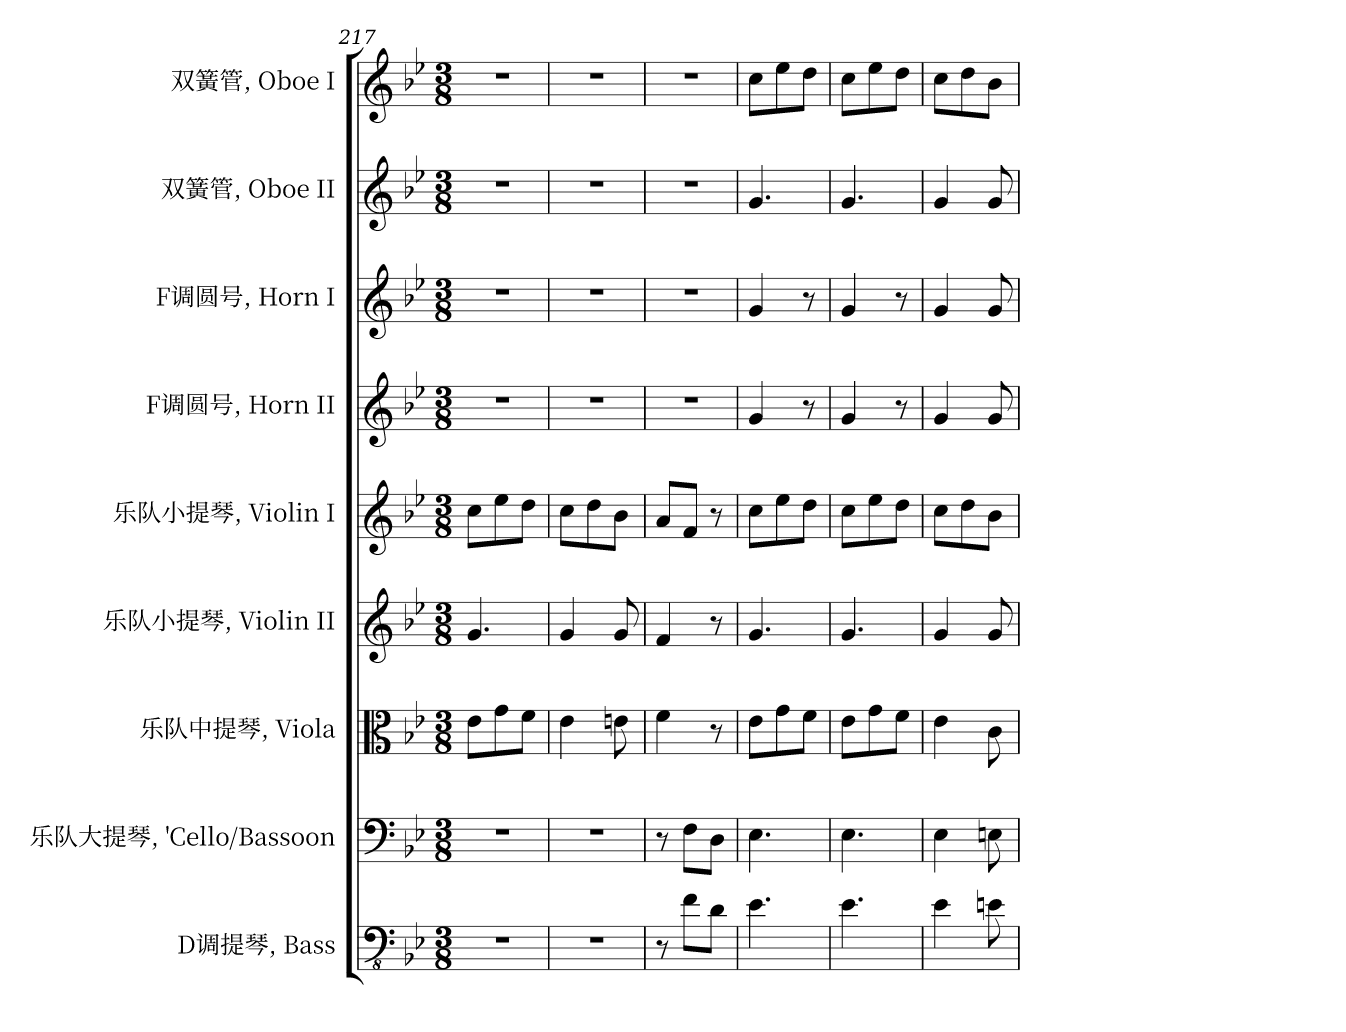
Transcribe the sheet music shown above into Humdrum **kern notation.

**kern	**kern	**kern	**kern	**kern	**kern	**kern	**kern	**kern
*part9	*part8	*part7	*part6	*part5	*part4	*part3	*part2	*part1
*staff9	*staff8	*staff7	*staff6	*staff5	*staff4	*staff3	*staff2	*staff1
*I"D调提琴, Bass	*I"乐队大提琴, 'Cello/Bassoon	*I"乐队中提琴, Viola	*I"乐队小提琴, Violin II	*I"乐队小提琴, Violin I	*I"F调圆号, Horn II	*I"F调圆号, Horn I	*I"双簧管, Oboe II	*I"双簧管, Oboe I
*	*	*	*	*	*I'F Hn.	*I'F Hn.	*I'Ob.	*I'Ob.
*clefFv4	*clefF4	*clefC3	*clefG2	*clefG2	*clefG2	*clefG2	*clefG2	*clefG2
*ITrd7c12	*	*	*	*	*ITrd4c7	*ITrd4c7	*	*
*k[b-e-]	*k[b-e-]	*k[b-e-]	*k[b-e-]	*k[b-e-]	*k[b-e-a-]	*k[b-e-a-]	*k[b-e-]	*k[b-e-]
*M3/8	*M3/8	*M3/8	*M3/8	*M3/8	*M3/8	*M3/8	*M3/8	*M3/8
=217	=217	=217	=217	=217	=217	=217	=217	=217
4.r	4.r	8e-\L	4.g/	8cc\L	4.r	4.r	4.r	4.r
.	.	8g\	.	8ee-\	.	.	.	.
.	.	8f\J	.	8dd\J	.	.	.	.
=218	=218	=218	=218	=218	=218	=218	=218	=218
4.r	4.r	4e-\	4g/	8cc\L	4.r	4.r	4.r	4.r
.	.	.	.	8dd\	.	.	.	.
.	.	8en\	8g/	8b-\J	.	.	.	.
=219	=219	=219	=219	=219	=219	=219	=219	=219
8r	8r	4f\	4f/	8a/L	4.r	4.r	4.r	4.r
8FF\L	8F\L	.	.	8f/J	.	.	.	.
8DD\J	8D\J	8r	8r	8r	.	.	.	.
=220	=220	=220	=220	=220	=220	=220	=220	=220
4.EE-\	4.E-\	8e-\L	4.g/	8cc\L	4c/	4c/	4.g/	8cc\L
.	.	8g\	.	8ee-\	.	.	.	8ee-\
.	.	8f\J	.	8dd\J	8r	8r	.	8dd\J
!!LO:PB:g=z
=221	=221	=221	=221	=221	=221	=221	=221	=221
4.EE-\	4.E-\	8e-\L	4.g/	8cc\L	4c/	4c/	4.g/	8cc\L
.	.	8g\	.	8ee-\	.	.	.	8ee-\
.	.	8f\J	.	8dd\J	8r	8r	.	8dd\J
=222	=222	=222	=222	=222	=222	=222	=222	=222
4EE-\	4E-\	4e-\	4g/	8cc\L	4c/	4c/	4g/	8cc\L
.	.	.	.	8dd\	.	.	.	8dd\
8EEn\	8En\	8c\	8g/	8b-\J	8c/	8c/	8g/	8b-\J
=	=	=	=	=	=	=	=	=
*-	*-	*-	*-	*-	*-	*-	*-	*-
